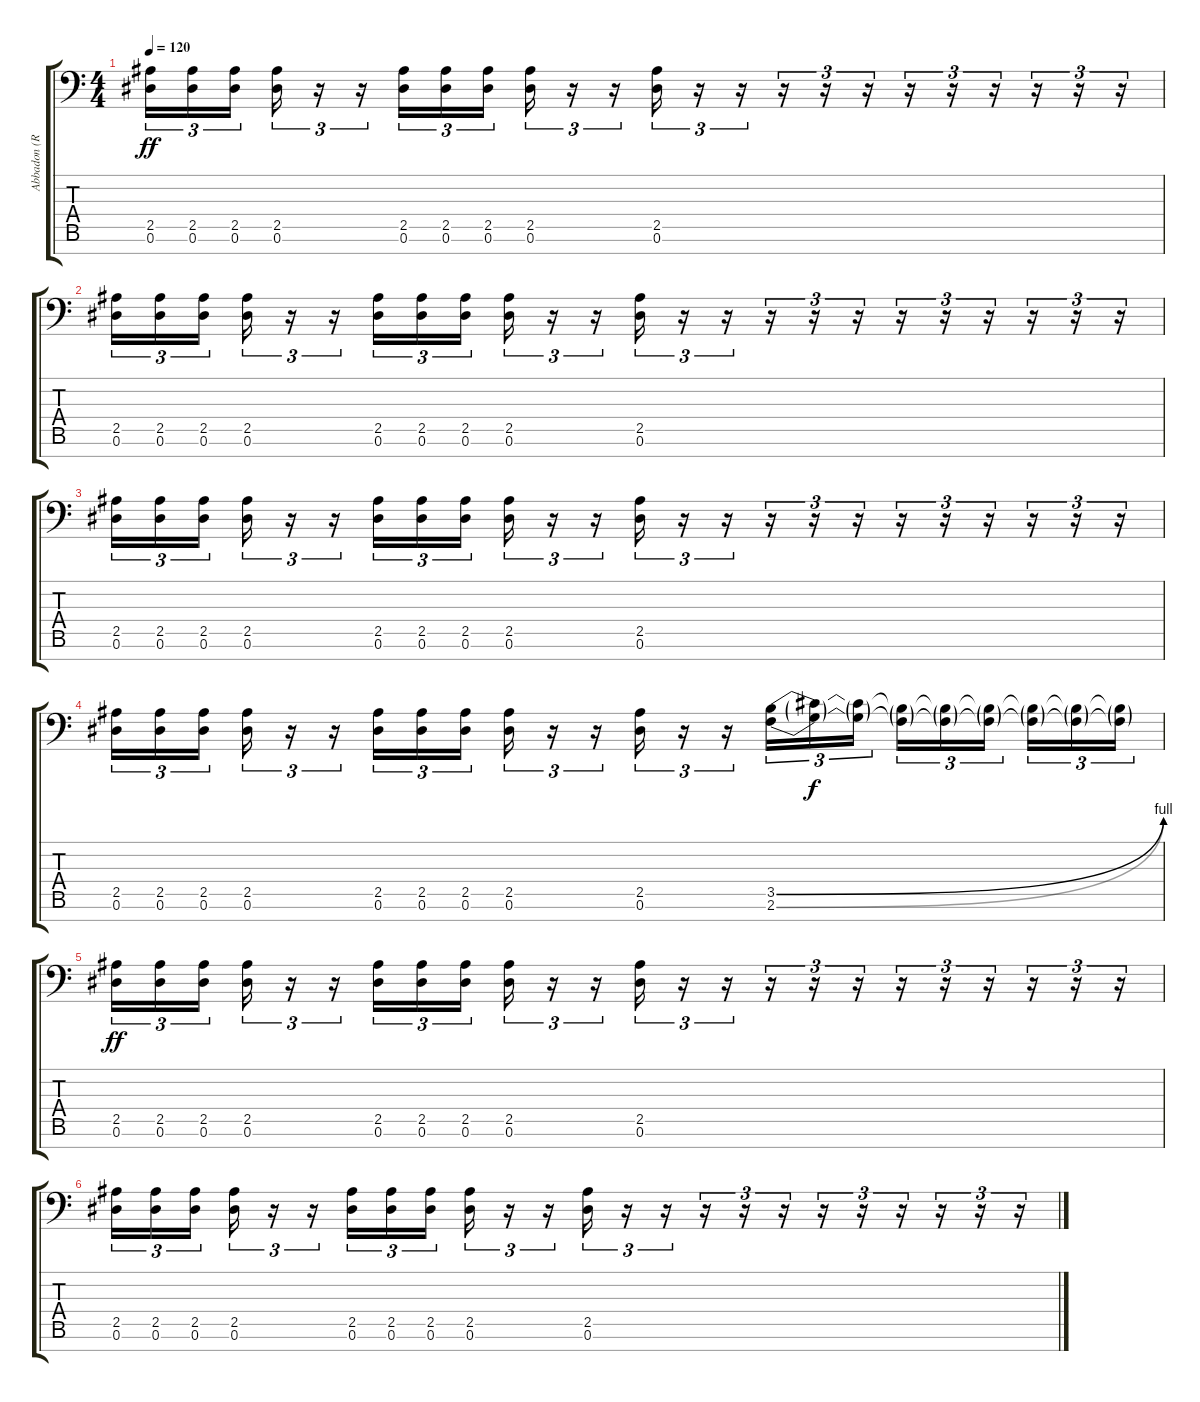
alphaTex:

\track ("Abbadon (Rythm Guitar 2)" "Abbadon (R") {instrument distortionguitar}
\staff {score tabs}
\tuning (Eb4 Bb3 Gb3 Db3 Ab2 Eb2 Bb1) {hide}
\ts (4 4)
\tempo 120
\clef f4
\ks c
(2.5 0.6).16{tu (3 2) dy ff} (2.5 0.6).16{tu (3 2)} (2.5 0.6).16{tu (3 2) beam splitsecondary} (2.5 0.6).16{tu (3 2)} r.16{tu (3 2)} r.16{tu (3 2)} (2.5 0.6).16{tu (3 2)} (2.5 0.6).16{tu (3 2)} (2.5 0.6).16{tu (3 2) beam splitsecondary} (2.5 0.6).16{tu (3 2)} r.16{tu (3 2)} r.16{tu (3 2)} (2.5 0.6).16{tu (3 2)} r.16{tu (3 2)} r.16{tu (3 2)} r.16{tu (3 2)} r.16{tu (3 2)} r.16{tu (3 2)} r.16{tu (3 2)} r.16{tu (3 2)} r.16{tu (3 2)} r.16{tu (3 2)} r.16{tu (3 2)} r.16{tu (3 2)} |
(2.5 0.6).16{tu (3 2)} (2.5 0.6).16{tu (3 2)} (2.5 0.6).16{tu (3 2) beam splitsecondary} (2.5 0.6).16{tu (3 2)} r.16{tu (3 2)} r.16{tu (3 2)} (2.5 0.6).16{tu (3 2)} (2.5 0.6).16{tu (3 2)} (2.5 0.6).16{tu (3 2) beam splitsecondary} (2.5 0.6).16{tu (3 2)} r.16{tu (3 2)} r.16{tu (3 2)} (2.5 0.6).16{tu (3 2)} r.16{tu (3 2)} r.16{tu (3 2)} r.16{tu (3 2)} r.16{tu (3 2)} r.16{tu (3 2)} r.16{tu (3 2)} r.16{tu (3 2)} r.16{tu (3 2)} r.16{tu (3 2)} r.16{tu (3 2)} r.16{tu (3 2)} |
(2.5 0.6).16{tu (3 2)} (2.5 0.6).16{tu (3 2)} (2.5 0.6).16{tu (3 2) beam splitsecondary} (2.5 0.6).16{tu (3 2)} r.16{tu (3 2)} r.16{tu (3 2)} (2.5 0.6).16{tu (3 2)} (2.5 0.6).16{tu (3 2)} (2.5 0.6).16{tu (3 2) beam splitsecondary} (2.5 0.6).16{tu (3 2)} r.16{tu (3 2)} r.16{tu (3 2)} (2.5 0.6).16{tu (3 2)} r.16{tu (3 2)} r.16{tu (3 2)} r.16{tu (3 2)} r.16{tu (3 2)} r.16{tu (3 2)} r.16{tu (3 2)} r.16{tu (3 2)} r.16{tu (3 2)} r.16{tu (3 2)} r.16{tu (3 2)} r.16{tu (3 2)} |
(2.5 0.6).16{tu (3 2)} (2.5 0.6).16{tu (3 2)} (2.5 0.6).16{tu (3 2) beam splitsecondary} (2.5 0.6).16{tu (3 2)} r.16{tu (3 2)} r.16{tu (3 2)} (2.5 0.6).16{tu (3 2)} (2.5 0.6).16{tu (3 2)} (2.5 0.6).16{tu (3 2) beam splitsecondary} (2.5 0.6).16{tu (3 2)} r.16{tu (3 2)} r.16{tu (3 2)} (2.5 0.6).16{tu (3 2)} r.16{tu (3 2)} r.16{tu (3 2)} (3.5{be (bend 0 0 60 4)} 2.6{be (bend 0 0 60 4)}).16{tu (3 2)} (3.5{t} 2.6{t}).16{tu (3 2) dy f} (3.5{t} 2.6{t}).16{tu (3 2)} (3.5{t} 2.6{t}).16{tu (3 2)} (3.5{t} 2.6{t}).16{tu (3 2)} (3.5{t} 2.6{t}).16{tu (3 2) beam splitsecondary} (3.5{t} 2.6{t}).16{tu (3 2)} (3.5{t} 2.6{t}).16{tu (3 2)} (3.5{t} 2.6{t}).16{tu (3 2)} |
(2.5 0.6).16{tu (3 2) dy ff} (2.5 0.6).16{tu (3 2)} (2.5 0.6).16{tu (3 2) beam splitsecondary} (2.5 0.6).16{tu (3 2)} r.16{tu (3 2)} r.16{tu (3 2)} (2.5 0.6).16{tu (3 2)} (2.5 0.6).16{tu (3 2)} (2.5 0.6).16{tu (3 2) beam splitsecondary} (2.5 0.6).16{tu (3 2)} r.16{tu (3 2)} r.16{tu (3 2)} (2.5 0.6).16{tu (3 2)} r.16{tu (3 2)} r.16{tu (3 2)} r.16{tu (3 2)} r.16{tu (3 2)} r.16{tu (3 2)} r.16{tu (3 2)} r.16{tu (3 2)} r.16{tu (3 2)} r.16{tu (3 2)} r.16{tu (3 2)} r.16{tu (3 2)} |
(2.5 0.6).16{tu (3 2)} (2.5 0.6).16{tu (3 2)} (2.5 0.6).16{tu (3 2) beam splitsecondary} (2.5 0.6).16{tu (3 2)} r.16{tu (3 2)} r.16{tu (3 2)} (2.5 0.6).16{tu (3 2)} (2.5 0.6).16{tu (3 2)} (2.5 0.6).16{tu (3 2) beam splitsecondary} (2.5 0.6).16{tu (3 2)} r.16{tu (3 2)} r.16{tu (3 2)} (2.5 0.6).16{tu (3 2)} r.16{tu (3 2)} r.16{tu (3 2)} r.16{tu (3 2)} r.16{tu (3 2)} r.16{tu (3 2)} r.16{tu (3 2)} r.16{tu (3 2)} r.16{tu (3 2)} r.16{tu (3 2)} r.16{tu (3 2)} r.16{tu (3 2)}
